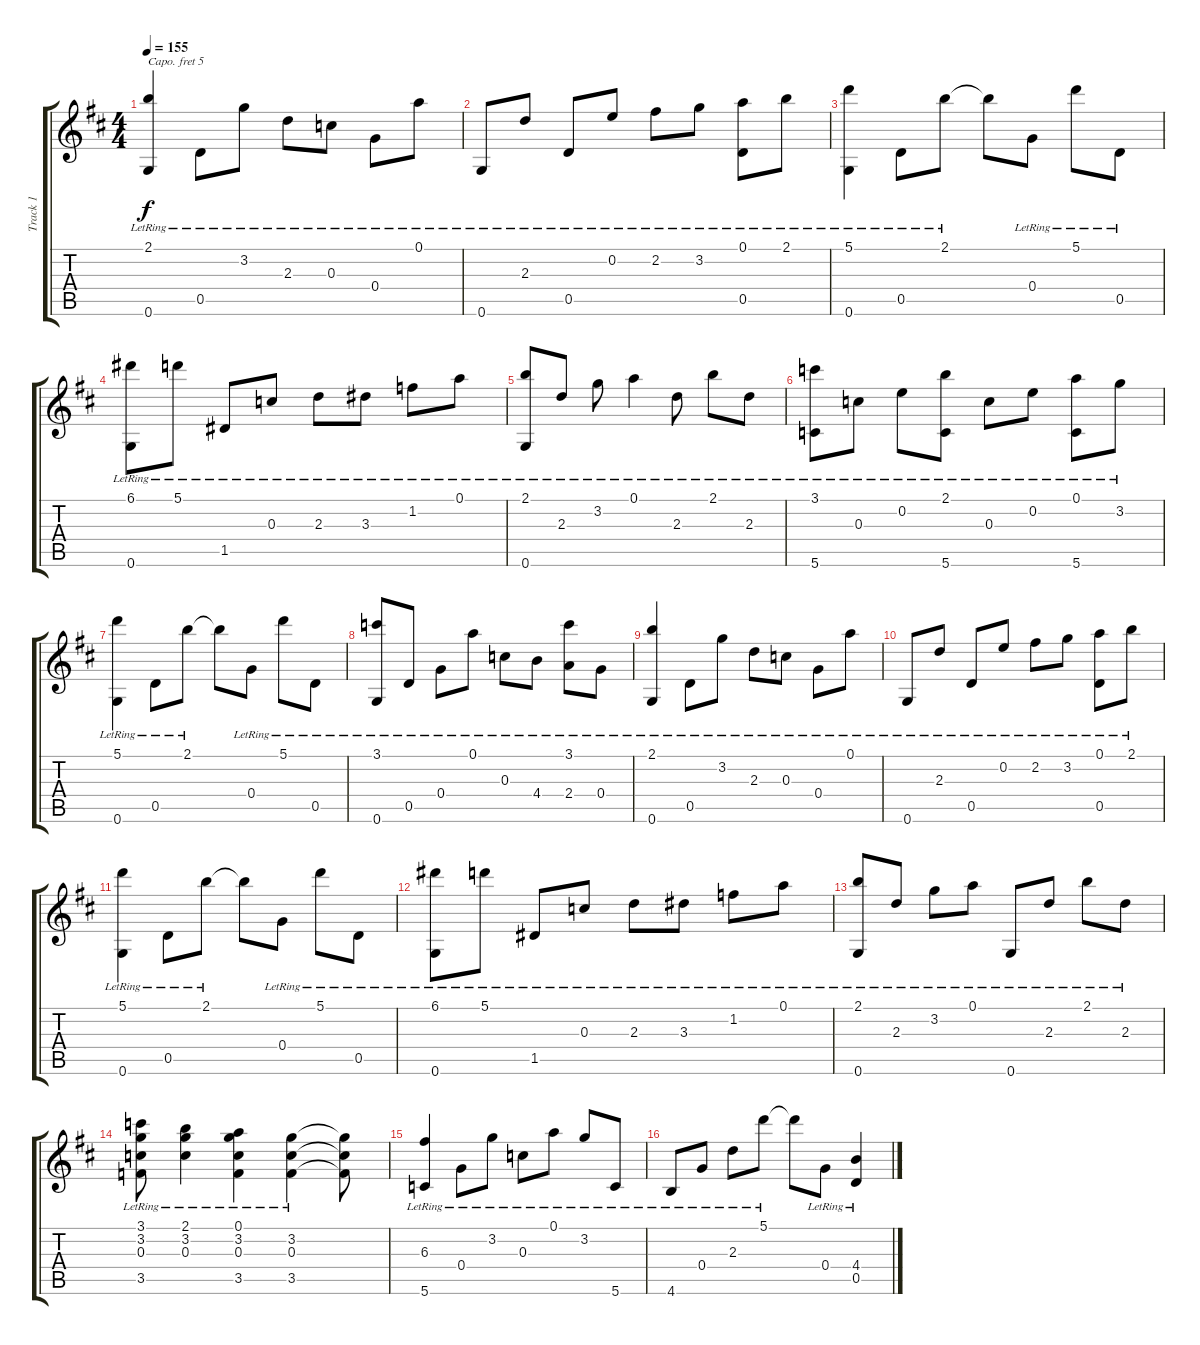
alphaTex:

\track ("Track 1" "Track 1") {instrument acousticguitarnylon}
\staff {score tabs}
\capo 5
\tuning (E4 B3 G3 D3 A2 D2) {hide}
\ts (4 4)
\tempo 155
\clef g2
\ks d
(2.1{lr} 0.6{lr}).4{dy f} 0.5{lr}.8 3.2{lr}.8 2.3{lr}.8 0.3{lr}.8 0.4{lr}.8 0.1{lr}.8 |
0.6{lr}.8 2.3{lr}.8 0.5{lr}.8 0.2{lr}.8 2.2{lr}.8 3.2{lr}.8 (0.1{lr} 0.5{lr}).8 2.1{lr}.8 |
(5.1{lr} 0.6{lr}).4 0.5{lr}.8 2.1{lr}.8 2.1{t}.8 0.4{lr}.8 5.1{lr}.8 0.5{lr}.8 |
(6.1{lr} 0.6{lr}).8 5.1{lr}.8 1.5{lr}.8 0.3{lr}.8 2.3{lr}.8 3.3{lr}.8 1.2{lr}.8 0.1{lr}.8 |
(2.1{lr} 0.6{lr}).8 2.3{lr}.8 3.2{lr}.8 0.1{lr}.4 2.3{lr}.8 2.1{lr}.8 2.3{lr}.8 |
(3.1{lr} 5.6{lr}).8 0.3{lr}.8 0.2{lr}.8 (2.1{lr} 5.6{lr}).8 0.3{lr}.8 0.2{lr}.8 (0.1{lr} 5.6{lr}).8 3.2{lr}.8 |
(5.1{lr} 0.6{lr}).4 0.5{lr}.8 2.1{lr}.8 2.1{t}.8 0.4{lr}.8 5.1{lr}.8 0.5{lr}.8 |
(3.1{lr} 0.6{lr}).8 0.5{lr}.8 0.4{lr}.8 0.1{lr}.8 0.3{lr}.8 4.4{lr}.8 (3.1{lr} 2.4{lr}).8 0.4{lr}.8 |
(2.1{lr} 0.6{lr}).4 0.5{lr}.8 3.2{lr}.8 2.3{lr}.8 0.3{lr}.8 0.4{lr}.8 0.1{lr}.8 |
0.6{lr}.8 2.3{lr}.8 0.5{lr}.8 0.2{lr}.8 2.2{lr}.8 3.2{lr}.8 (0.1{lr} 0.5{lr}).8 2.1{lr}.8 |
(5.1{lr} 0.6{lr}).4 0.5{lr}.8 2.1{lr}.8 2.1{t}.8 0.4{lr}.8 5.1{lr}.8 0.5{lr}.8 |
(6.1{lr} 0.6{lr}).8 5.1{lr}.8 1.5{lr}.8 0.3{lr}.8 2.3{lr}.8 3.3{lr}.8 1.2{lr}.8 0.1{lr}.8 |
(2.1{lr} 0.6{lr}).8 2.3{lr}.8 3.2{lr}.8 0.1{lr}.8 0.6{lr}.8 2.3{lr}.8 2.1{lr}.8 2.3{lr}.8 |
(3.1{lr} 3.2{lr} 0.3{lr} 3.5{lr}).8 (2.1{lr} 3.2{lr} 0.3{lr}).4 (0.1{lr} 3.2{lr} 0.3{lr} 3.5{lr}).4 (3.2{lr} 0.3{lr} 3.5{lr}).4 (3.2{t} 0.3{t} 3.5{t}).8 |
(6.3{lr} 5.6{lr}).4 0.4{lr}.8 3.2{lr}.8 0.3{lr}.8 0.1{lr}.8 3.2{lr}.8 5.6{lr}.8 |
4.6{lr}.8 0.4{lr}.8 2.3{lr}.8 5.1{lr}.8 5.1{t}.8 0.4{lr}.8 (4.4{lr} 0.5{lr}).4
